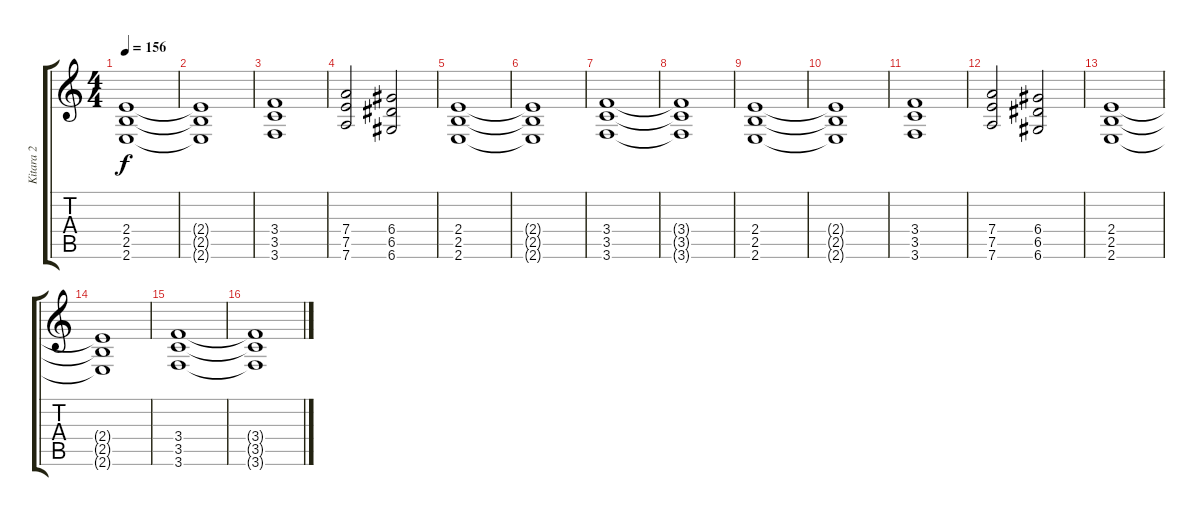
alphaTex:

\track ("Kitara 2" "Kitara 2") {instrument distortionguitar}
\staff {score tabs}
\tuning (E4 B3 G3 D3 A2 D2) {hide}
\ts (4 4)
\tempo 156
\clef g2
\ks c
(2.4 2.5 2.6).1{dy f} |
(2.4{t} 2.5{t} 2.6{t}).1 |
(3.4 3.5 3.6).1 |
(7.4 7.5 7.6).2 (6.4 6.5 6.6).2 |
(2.4 2.5 2.6).1 |
(2.4{t} 2.5{t} 2.6{t}).1 |
(3.4 3.5 3.6).1 |
(3.4{t} 3.5{t} 3.6{t}).1 |
(2.4 2.5 2.6).1 |
(2.4{t} 2.5{t} 2.6{t}).1 |
(3.4 3.5 3.6).1 |
(7.4 7.5 7.6).2 (6.4 6.5 6.6).2 |
(2.4 2.5 2.6).1 |
(2.4{t} 2.5{t} 2.6{t}).1 |
(3.4 3.5 3.6).1 |
(3.4{t} 3.5{t} 3.6{t}).1
